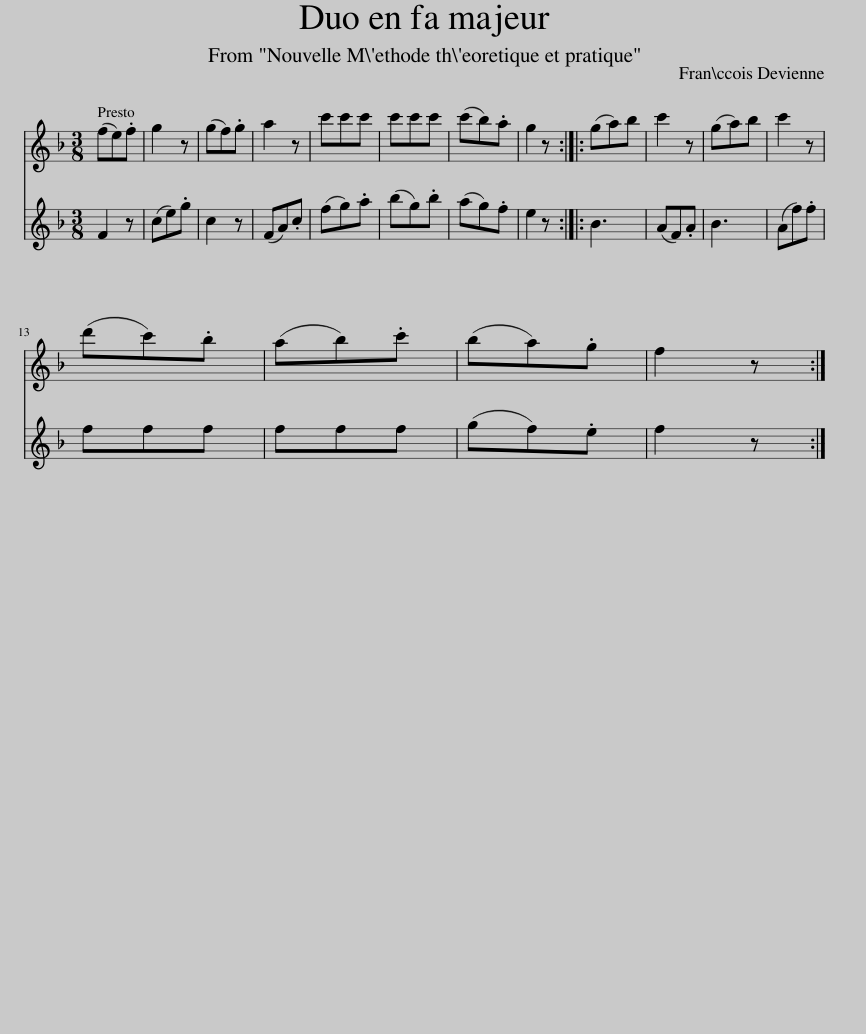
X:1
%%score 1 2
L:1/8
M:3/8
I:linebreak $
K:F
V:1 treble
V:2 treble
V:1
 (fe).f | g2 z | (gf).g | a2 z | c'c'c' | %5
 c'c'c' | (c'b).a | g2 z :: (ga)b | c'2 z | %10
 (ga)b | c'2 z |$ (d'c').b | (ab).c' | (ba).g | %15
 f2 z :| %16
V:2
 F2 z | (ce).g | c2 z | (FA).c | (fg).a | %5
 (bg).b | (ag).f | e2 z :: B3 | (AF).A | %10
 B3 | (Af).f |$ fff | fff | (gf).e | %15
 f2 z :| %16
